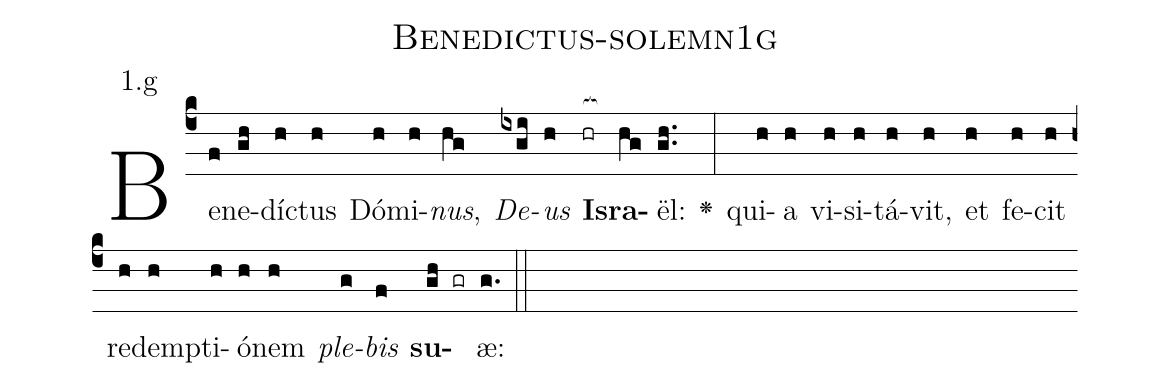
name: Benedictus-solemn1g;
annotation: 1.g;
%%
(c4)Be(f)ne(gh)dí(h)ctus(h) Dó(h)mi(h)<i>nus</i>,(hg) <i>De</i>(ixgi)<i>us</i>(h) <b>Is</b>(hr[ocb:1{])<b>ra</b>(hg[ocb:0}])ël:(gh..) <v>\greheightstar</v>(:) qui(h)a(h) vi(h)si(h)tá(h)vit,(h) et(h) fe(h)cit(h) re(h)dem(h)pti(h)ó(h)nem(h) <i>ple</i>(g)<i>bis</i>(f) <b>su</b>(gh gr)æ:(g.) (::)


%E(h) u(h) o(g) u(f) a(gh) e.(g.) (::)
